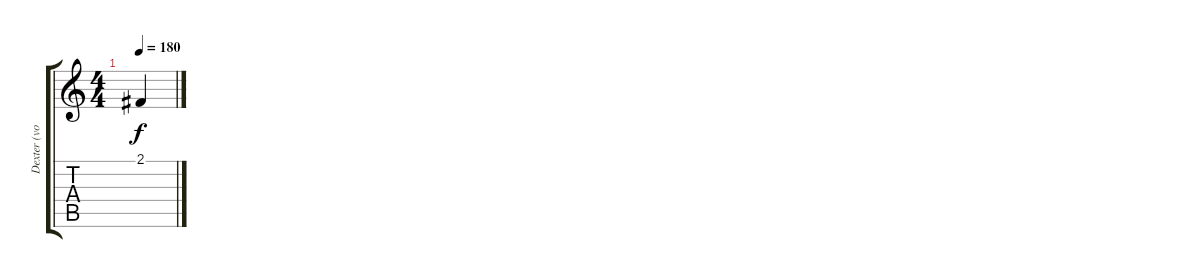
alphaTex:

\track ("Dexter (vocals)" "Dexter (vo") {instrument oboe}
\staff {score tabs}
\tuning (E4 B3 G3 D3 A2 E2) {hide}
\ts (4 4)
\tempo 180
\clef g2
\ks c
2.1.4{dy f}
